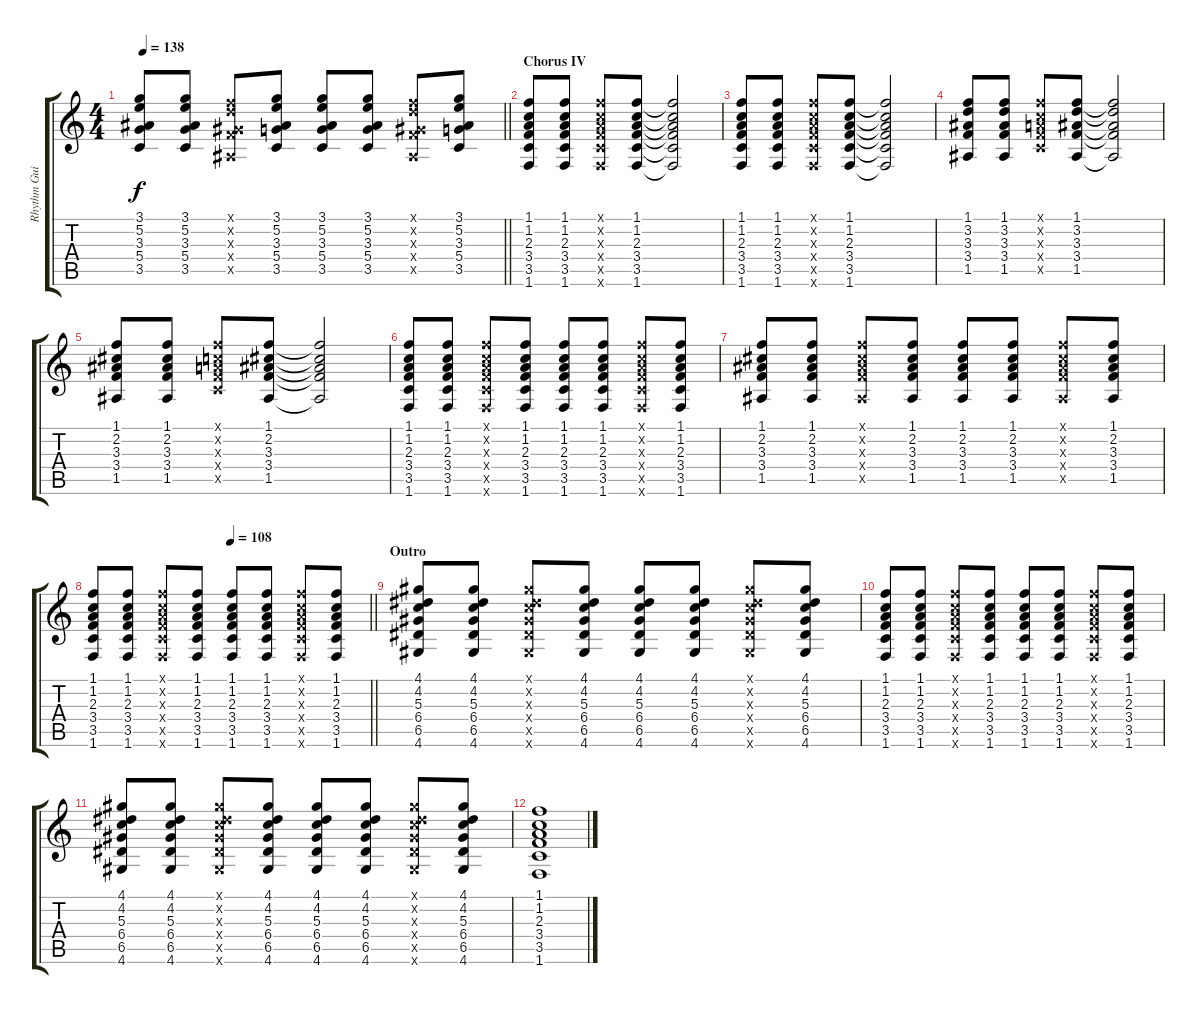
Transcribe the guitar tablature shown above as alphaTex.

\track ("Rhythm Guitar" "Rhythm Gui") {instrument electricguitarclean}
\staff {score tabs}
\tuning (E4 B3 G3 D3 A2 E2) {hide}
\ts (4 4)
\tempo 138
\clef g2
\barLineRight lightlight
\ks c
(3.1 5.2 3.3 5.4 3.5).8{dy f} (3.1 5.2 3.3 5.4 3.5).8 (1.1{x} 3.2{x} 1.3{x} 3.4{x} 1.5{x}).8 (3.1 5.2 3.3 5.4 3.5).8 (3.1 5.2 3.3 5.4 3.5).8 (3.1 5.2 3.3 5.4 3.5).8 (1.1{x} 3.2{x} 1.3{x} 3.4{x} 1.5{x}).8 (3.1 5.2 3.3 5.4 3.5).8 |
\section ("" "Chorus IV")
(1.1 1.2 2.3 3.4 3.5 1.6).8 (1.1 1.2 2.3 3.4 3.5 1.6).8 (1.1{x} 1.2{x} 2.3{x} 3.4{x} 3.5{x} 1.6{x}).8 (1.1 1.2 2.3 3.4 3.5 1.6).8 (1.1{t} 1.2{t} 2.3{t} 3.4{t} 3.5{t} 1.6{t}).2 |
(1.1 1.2 2.3 3.4 3.5 1.6).8 (1.1 1.2 2.3 3.4 3.5 1.6).8 (1.1{x} 1.2{x} 2.3{x} 3.4{x} 3.5{x} 1.6{x}).8 (1.1 1.2 2.3 3.4 3.5 1.6).8 (1.1{t} 1.2{t} 2.3{t} 3.4{t} 3.5{t} 1.6{t}).2 |
(1.1 3.2 3.3 3.4 1.5).8 (1.1 3.2 3.3 3.4 1.5).8 (1.1{x} 1.2{x} 2.3{x} 3.4{x} 3.5{x}).8 (1.1 3.2 3.3 3.4 1.5).8 (1.1{t} 3.2{t} 3.3{t} 3.4{t} 1.5{t}).2 |
(1.1 2.2 3.3 3.4 1.5).8 (1.1 2.2 3.3 3.4 1.5).8 (1.1{x} 1.2{x} 2.3{x} 3.4{x} 3.5{x}).8 (1.1 2.2 3.3 3.4 1.5).8 (1.1{t} 2.2{t} 3.3{t} 3.4{t} 1.5{t}).2 |
(1.1 1.2 2.3 3.4 3.5 1.6).8 (1.1 1.2 2.3 3.4 3.5 1.6).8 (1.1{x} 1.2{x} 2.3{x} 3.4{x} 3.5{x} 1.6{x}).8 (1.1 1.2 2.3 3.4 3.5 1.6).8 (1.1 1.2 2.3 3.4 3.5 1.6).8 (1.1 1.2 2.3 3.4 3.5 1.6).8 (1.1{x} 1.2{x} 2.3{x} 3.4{x} 3.5{x} 1.6{x}).8 (1.1 1.2 2.3 3.4 3.5 1.6).8 |
(1.1 2.2 3.3 3.4 1.5).8 (1.1 2.2 3.3 3.4 1.5).8 (1.1{x} 2.2{x} 3.3{x} 3.4{x} 1.5{x}).8 (1.1 2.2 3.3 3.4 1.5).8 (1.1 2.2 3.3 3.4 1.5).8 (1.1 2.2 3.3 3.4 1.5).8 (1.1{x} 2.2{x} 3.3{x} 3.4{x} 1.5{x}).8 (1.1 2.2 3.3 3.4 1.5).8 |
\tempo (108 0.5)
\barLineRight lightlight
(1.1 1.2 2.3 3.4 3.5 1.6).8 (1.1 1.2 2.3 3.4 3.5 1.6).8 (1.1{x} 1.2{x} 2.3{x} 3.4{x} 3.5{x} 1.6{x}).8 (1.1 1.2 2.3 3.4 3.5 1.6).8 (1.1 1.2 2.3 3.4 3.5 1.6).8 (1.1 1.2 2.3 3.4 3.5 1.6).8 (1.1{x} 1.2{x} 2.3{x} 3.4{x} 3.5{x} 1.6{x}).8 (1.1 1.2 2.3 3.4 3.5 1.6).8 |
\section ("" "Outro")
(4.1 4.2 5.3 6.4 6.5 4.6).8 (4.1 4.2 5.3 6.4 6.5 4.6).8 (4.1{x} 4.2{x} 5.3{x} 6.4{x} 6.5{x} 4.6{x}).8 (4.1 4.2 5.3 6.4 6.5 4.6).8 (4.1 4.2 5.3 6.4 6.5 4.6).8 (4.1 4.2 5.3 6.4 6.5 4.6).8 (4.1{x} 4.2{x} 5.3{x} 6.4{x} 6.5{x} 4.6{x}).8 (4.1 4.2 5.3 6.4 6.5 4.6).8 |
(1.1 1.2 2.3 3.4 3.5 1.6).8 (1.1 1.2 2.3 3.4 3.5 1.6).8 (1.1{x} 1.2{x} 2.3{x} 3.4{x} 3.5{x} 1.6{x}).8 (1.1 1.2 2.3 3.4 3.5 1.6).8 (1.1 1.2 2.3 3.4 3.5 1.6).8 (1.1 1.2 2.3 3.4 3.5 1.6).8 (1.1{x} 1.2{x} 2.3{x} 3.4{x} 3.5{x} 1.6{x}).8 (1.1 1.2 2.3 3.4 3.5 1.6).8 |
(4.1 4.2 5.3 6.4 6.5 4.6).8 (4.1 4.2 5.3 6.4 6.5 4.6).8 (4.1{x} 4.2{x} 5.3{x} 6.4{x} 6.5{x} 4.6{x}).8 (4.1 4.2 5.3 6.4 6.5 4.6).8 (4.1 4.2 5.3 6.4 6.5 4.6).8 (4.1 4.2 5.3 6.4 6.5 4.6).8 (4.1{x} 4.2{x} 5.3{x} 6.4{x} 6.5{x} 4.6{x}).8 (4.1 4.2 5.3 6.4 6.5 4.6).8 |
(1.1 1.2 2.3 3.4 3.5 1.6).1
